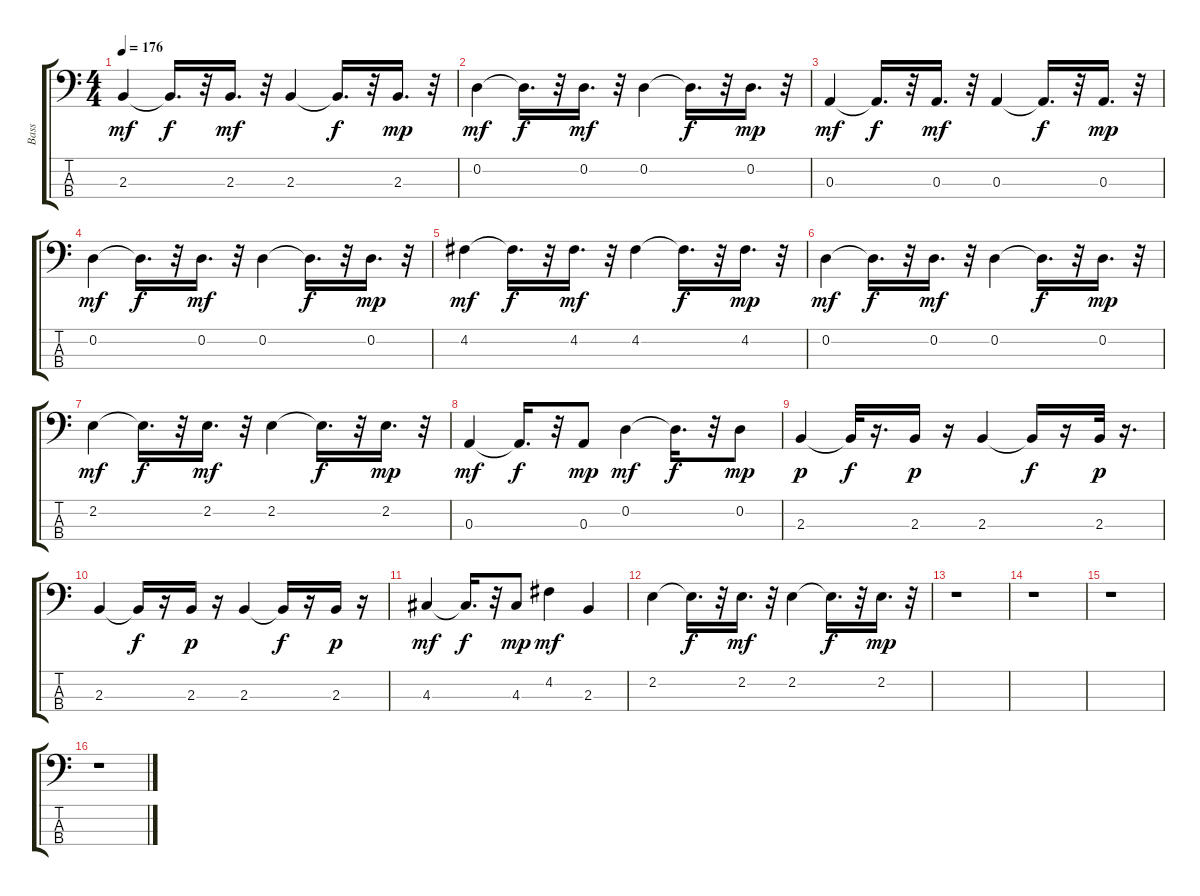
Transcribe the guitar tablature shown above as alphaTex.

\track ("Bass" "Bass") {instrument fretlessbass}
\staff {score tabs}
\tuning (G2 D2 A1 E1) {hide}
\ts (4 4)
\tempo 176
\clef f4
\ks c
2.3.4{dy mf} 2.3{t}.16{d dy f} r.32 2.3.16{d dy mf} r.32 2.3.4 2.3{t}.16{d dy f} r.32 2.3.16{d dy mp} r.32 |
0.2.4{dy mf} 0.2{t}.16{d dy f} r.32 0.2.16{d dy mf} r.32 0.2.4 0.2{t}.16{d dy f} r.32 0.2.16{d dy mp} r.32 |
0.3.4{dy mf} 0.3{t}.16{d dy f} r.32 0.3.16{d dy mf} r.32 0.3.4 0.3{t}.16{d dy f} r.32 0.3.16{d dy mp} r.32 |
0.2.4{dy mf} 0.2{t}.16{d dy f} r.32 0.2.16{d dy mf} r.32 0.2.4 0.2{t}.16{d dy f} r.32 0.2.16{d dy mp} r.32 |
4.2.4{dy mf} 4.2{t}.16{d dy f} r.32 4.2.16{d dy mf} r.32 4.2.4 4.2{t}.16{d dy f} r.32 4.2.16{d dy mp} r.32 |
0.2.4{dy mf} 0.2{t}.16{d dy f} r.32 0.2.16{d dy mf} r.32 0.2.4 0.2{t}.16{d dy f} r.32 0.2.16{d dy mp} r.32 |
2.2.4{dy mf} 2.2{t}.16{d dy f} r.32 2.2.16{d dy mf} r.32 2.2.4 2.2{t}.16{d dy f} r.32 2.2.16{d dy mp} r.32 |
0.3.4{dy mf} 0.3{t}.16{d dy f} r.32 0.3.8{dy mp} 0.2.4{dy mf} 0.2{t}.16{d dy f} r.32 0.2.8{dy mp} |
2.3.4{dy p} 2.3{t}.32{dy f} r.16{d} 2.3.16{dy p} r.16 2.3.4 2.3{t}.16{dy f} r.16 2.3.32{dy p} r.16{d} |
2.3.4 2.3{t}.16{dy f} r.16 2.3.16{dy p} r.16 2.3.4 2.3{t}.16{dy f} r.16 2.3.16{dy p} r.16 |
4.3.4{dy mf} 4.3{t}.16{d dy f} r.32 4.3.8{dy mp} 4.2.4{dy mf} 2.3.4 |
2.2.4 2.2{t}.16{d dy f} r.32 2.2.16{d dy mf} r.32 2.2.4 2.2{t}.16{d dy f} r.32 2.2.16{d dy mp} r.32 |
r.1 |
r.1 |
r.1 |
r.1
